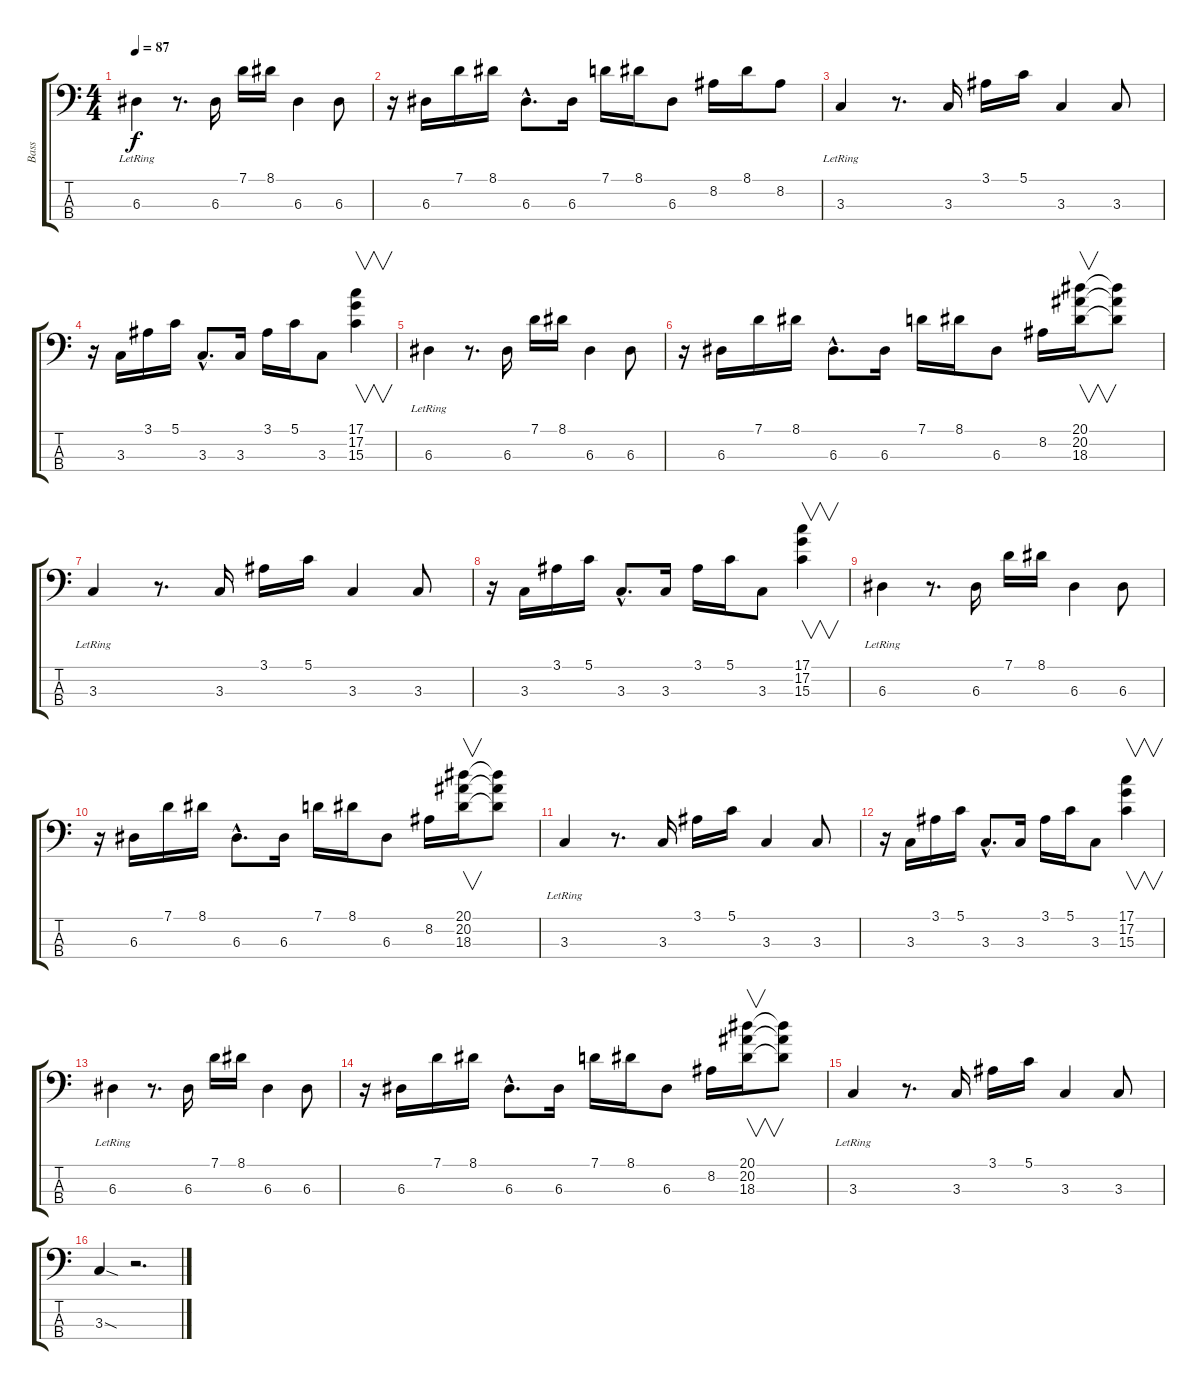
\track ("Bass" "Bass") {instrument electricbassfinger}
\staff {score tabs}
\tuning (G2 D2 A1 E1) {hide}
\ts (4 4)
\tempo 87
\clef f4
\ks c
6.3{lr}.4{dy f instrument electricbassfinger} r.8{d} 6.3.16 7.1.16 8.1.16 6.3.4 6.3.8 |
r.16 6.3.16 7.1.16 8.1.16 6.3{hac}.8{d} 6.3.16 7.1.16 8.1.16 6.3.8 8.2.16 8.1.16 8.2.8 |
3.3{lr}.4 r.8{d} 3.3.16 3.1.16 5.1.16 3.3.4 3.3.8 |
r.16 3.3.16 3.1.16 5.1.16 3.3{hac}.8{d} 3.3.16 3.1.16 5.1.16 3.3.8 (17.1 17.2 15.3).4{v} |
6.3{lr}.4 r.8{d} 6.3.16 7.1.16 8.1.16 6.3.4 6.3.8 |
r.16 6.3.16 7.1.16 8.1.16 6.3{hac}.8{d} 6.3.16 7.1.16 8.1.16 6.3.8 8.2.16 (20.1 20.2 18.3).16{v} (20.1{t} 20.2{t} 18.3{t}).8 |
3.3{lr}.4 r.8{d} 3.3.16 3.1.16 5.1.16 3.3.4 3.3.8 |
r.16 3.3.16 3.1.16 5.1.16 3.3{hac}.8{d} 3.3.16 3.1.16 5.1.16 3.3.8 (17.1 17.2 15.3).4{v} |
6.3{lr}.4 r.8{d} 6.3.16 7.1.16 8.1.16 6.3.4 6.3.8 |
r.16 6.3.16 7.1.16 8.1.16 6.3{hac}.8{d} 6.3.16 7.1.16 8.1.16 6.3.8 8.2.16 (20.1 20.2 18.3).16{v} (20.1{t} 20.2{t} 18.3{t}).8 |
3.3{lr}.4 r.8{d} 3.3.16 3.1.16 5.1.16 3.3.4 3.3.8 |
r.16 3.3.16 3.1.16 5.1.16 3.3{hac}.8{d} 3.3.16 3.1.16 5.1.16 3.3.8 (17.1 17.2 15.3).4{v} |
6.3{lr}.4 r.8{d} 6.3.16 7.1.16 8.1.16 6.3.4 6.3.8 |
r.16 6.3.16 7.1.16 8.1.16 6.3{hac}.8{d} 6.3.16 7.1.16 8.1.16 6.3.8 8.2.16 (20.1 20.2 18.3).16{v} (20.1{t} 20.2{t} 18.3{t}).8 |
3.3{lr}.4 r.8{d} 3.3.16 3.1.16 5.1.16 3.3.4 3.3.8 |
3.3{sod}.4 r.2{d}
